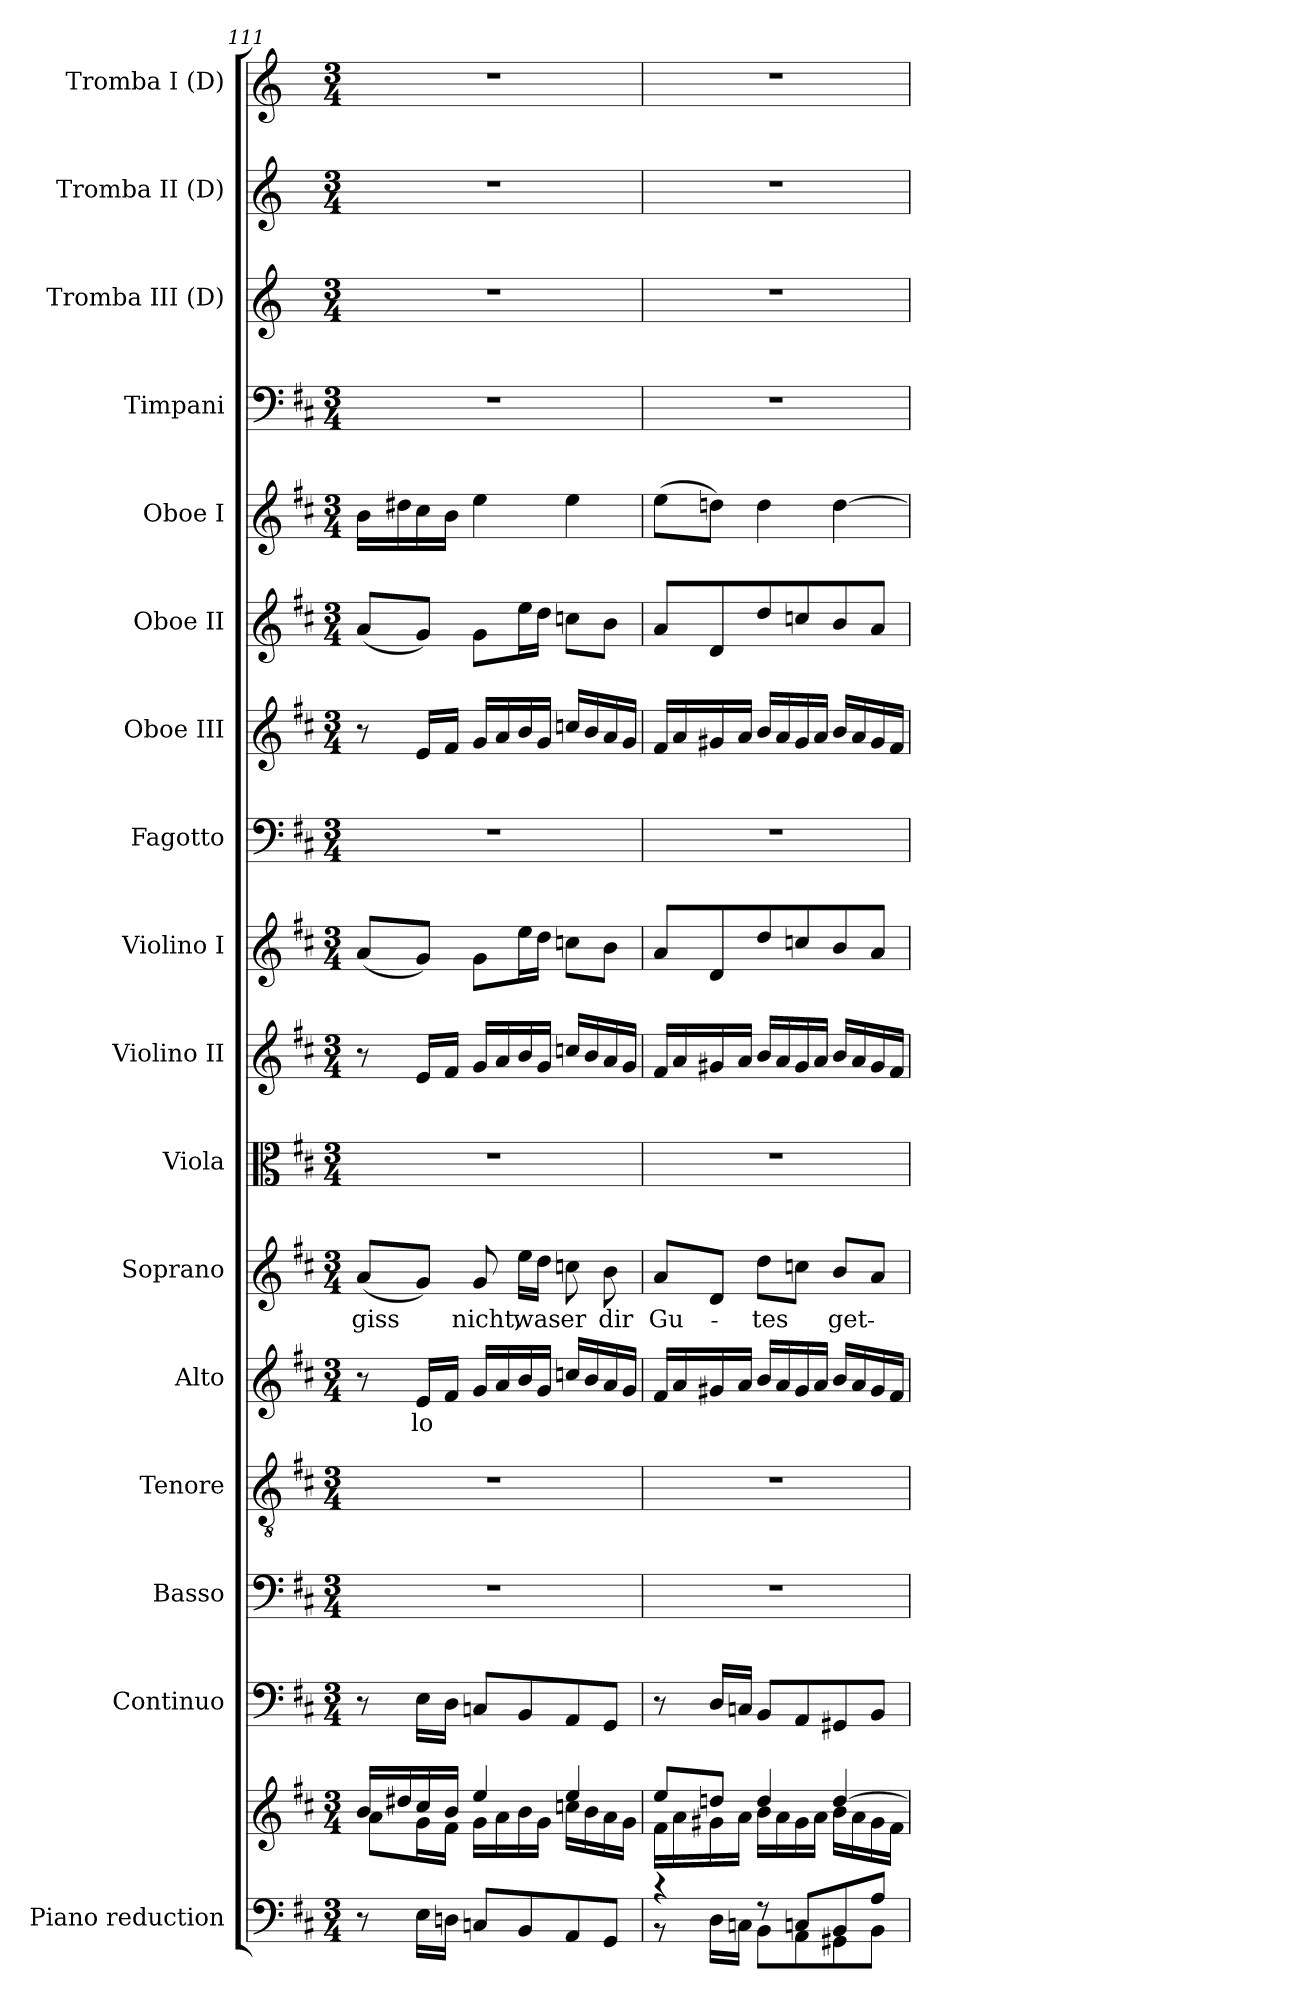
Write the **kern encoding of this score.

**kern	**kern	**kern	**kern	**kern	**kern	**text	**kern	**text	**kern	**kern	**kern	**kern	**kern	**kern	**kern	**kern	**kern	**kern	**kern
*part17	*part17	*part16	*part15	*part14	*part13	*part13	*part12	*part12	*part11	*part10	*part9	*part8	*part7	*part6	*part5	*part4	*part3	*part2	*part1
*staff18	*staff17	*staff16	*staff15	*staff14	*staff13	*staff13	*staff12	*staff12	*staff11	*staff10	*staff9	*staff8	*staff7	*staff6	*staff5	*staff4	*staff3	*staff2	*staff1
*I"Piano reduction	*	*I"Continuo	*I"Basso	*I"Tenore	*I"Alto	*	*I"Soprano	*	*I"Viola	*I"Violino II	*I"Violino I	*I"Fagotto	*I"Oboe III	*I"Oboe II	*I"Oboe I	*I"Timpani	*I"Tromba III (D)	*I"Tromba II (D)	*I"Tromba I (D)
*I'Pno	*	*	*	*	*	*	*	*	*	*	*	*	*I'Ob	*I'Ob	*I'Ob	*I'Timp	*	*	*
*clefF4	*clefG2	*clefF4	*clefF4	*clefGv2	*clefG2	*	*clefG2	*	*clefC3	*clefG2	*clefG2	*clefF4	*clefG2	*clefG2	*clefG2	*clefF4	*clefG2	*clefG2	*clefG2
*	*	*	*	*	*	*	*	*	*	*	*	*	*	*	*	*	*ITrd-1c-2	*ITrd-1c-2	*ITrd-1c-2
*k[f#c#]	*k[f#c#]	*k[f#c#]	*k[f#c#]	*k[f#c#]	*k[f#c#]	*	*k[f#c#]	*	*k[f#c#]	*k[f#c#]	*k[f#c#]	*k[f#c#]	*k[f#c#]	*k[f#c#]	*k[f#c#]	*k[f#c#]	*k[f#c#]	*k[f#c#]	*k[f#c#]
*M3/4	*M3/4	*M3/4	*M3/4	*M3/4	*M3/4	*	*M3/4	*	*M3/4	*M3/4	*M3/4	*M3/4	*M3/4	*M3/4	*M3/4	*M3/4	*M3/4	*M3/4	*M3/4
=111	=111	=111	=111	=111	=111	=111	=111	=111	=111	=111	=111	=111	=111	=111	=111	=111	=111	=111	=111
*	*^	*	*	*	*	*	*	*	*	*	*	*	*	*	*	*	*	*	*
!	!	!	!	!	!	!	!	!	!LO:LY:b	!	!	!	!	!	!	!	!	!	!	!
8r	16b/LL	8a\L	8r	2.r	2.r	8r	.	(8a/L	giss	2.r	8r	(8a/L	2.r	8r	(8a/L	16b\LL	2.r	2.r	2.r	2.r
.	16dd#X/	.	.	.	.	.	.	.	.	.	.	.	.	.	.	16dd#X\	.	.	.	.
!	!	!	!	!	!	!	!LO:LY:b	!	!	!	!	!	!	!	!	!	!	!	!	!
16E\LL	16cc#/	16g\L	16E\LL	.	.	16e/LL	lo	8g/J)	.	.	16e/LL	8g/J)	.	16e/LL	8g/J)	16cc#\	.	.	.	.
16Dn\JJ	16b/JJ	16f#\JJ	16D\JJ	.	.	16f#/JJ	.	.	.	.	16f#/JJ	.	.	16f#/JJ	.	16b\JJ	.	.	.	.
!	!	!	!	!	!	!	!	!	!LO:LY:b	!	!	!	!	!	!	!	!	!	!	!
8Cn/L	4ee/	16g\LL	8Cn/L	.	.	16g/LL	.	8g/	nicht,	.	16g/LL	8g\L	.	16g/LL	8g\L	4ee\	.	.	.	.
.	.	16a\	.	.	.	16a/	.	.	.	.	16a/	.	.	16a/	.	.	.	.	.	.
!	!	!	!	!	!	!	!	!	!LO:LY:b	!	!	!	!	!	!	!	!	!	!	!
8BB/	.	16b\	8BB/	.	.	16b/	.	16ee\LL	was	.	16b/	16ee\L	.	16b/	16ee\L	.	.	.	.	.
.	.	16g\JJ	.	.	.	16g/JJ	.	16dd\JJ	.	.	16g/JJ	16dd\JJ	.	16g/JJ	16dd\JJ	.	.	.	.	.
!	!	!	!	!	!	!	!	!	!LO:LY:b	!	!	!	!	!	!	!	!	!	!	!
8AA/	4ee/	16ccn\LL	8AA/	.	.	16ccn/LL	.	8ccn\	er	.	16ccn/LL	8ccn\L	.	16ccn/LL	8ccn\L	4ee\	.	.	.	.
.	.	16b\	.	.	.	16b/	.	.	.	.	16b/	.	.	16b/	.	.	.	.	.	.
!	!	!	!	!	!	!	!	!	!LO:LY:b	!	!	!	!	!	!	!	!	!	!	!
8GG/J	.	16a\	8GG/J	.	.	16a/	.	8b\	dir	.	16a/	8b\J	.	16a/	8b\J	.	.	.	.	.
.	.	16g\JJ	.	.	.	16g/JJ	.	.	.	.	16g/JJ	.	.	16g/JJ	.	.	.	.	.	.
=112	=112	=112	=112	=112	=112	=112	=112	=112	=112	=112	=112	=112	=112	=112	=112	=112	=112	=112	=112	=112
*^	*	*	*	*	*	*	*	*	*	*	*	*	*	*	*	*	*	*	*	*
!	!	!	!	!	!	!	!	!	!	!LO:LY:b	!	!	!	!	!	!	!	!	!	!	!
4r	8r	8ee/L	16f#\LL	8r	2.r	2.r	16f#/LL	.	8a/L	Gu-	2.r	16f#/LL	8a/L	2.r	16f#/LL	8a/L	(8ee\L	2.r	2.r	2.r	2.r
.	.	.	16a\	.	.	.	16a/	.	.	.	.	16a/	.	.	16a/	.	.	.	.	.	.
.	16D\LL	8ddn/J	16g#X\	16D/LL	.	.	16g#X/	.	8d/J	.	.	16g#X/	8d/	.	16g#X/	8d/	8ddn\J)	.	.	.	.
.	16Cn\JJ	.	16a\JJ	16Cn/JJ	.	.	16a/JJ	.	.	.	.	16a/JJ	.	.	16a/JJ	.	.	.	.	.	.
!	!	!	!	!	!	!	!	!	!	!LO:LY:b	!	!	!	!	!	!	!	!	!	!	!
8r	8BB\L	4dd/	16b\LL	8BB/L	.	.	16b/LL	.	8dd\L	-tes	.	16b/LL	8dd/	.	16b/LL	8dd/	4dd\	.	.	.	.
.	.	.	16a\	.	.	.	16a/	.	.	.	.	16a/	.	.	16a/	.	.	.	.	.	.
8Cn/L	8AA\	.	16g#\	8AA/	.	.	16g#/	.	8ccn\J	.	.	16g#/	8ccn/	.	16g#/	8ccn/	.	.	.	.	.
.	.	.	16a\JJ	.	.	.	16a/JJ	.	.	.	.	16a/JJ	.	.	16a/JJ	.	.	.	.	.	.
!	!	!	!	!	!	!	!	!	!	!LO:LY:b	!	!	!	!	!	!	!	!	!	!	!
8BB/	8GG#X\	[4dd/	16b\LL	8GG#X/	.	.	16b/LL	.	8b/L	get-	.	16b/LL	8b/	.	16b/LL	8b/	[4dd\	.	.	.	.
.	.	.	16a\	.	.	.	16a/	.	.	.	.	16a/	.	.	16a/	.	.	.	.	.	.
8A/J	8BB\J	.	16g#\	8BB/J	.	.	16g#/	.	8a/J	.	.	16g#/	8a/J	.	16g#/	8a/J	.	.	.	.	.
.	.	.	16f#\JJ	.	.	.	16f#/JJ	.	.	.	.	16f#/JJ	.	.	16f#/JJ	.	.	.	.	.	.
*v	*v	*	*	*	*	*	*	*	*	*	*	*	*	*	*	*	*	*	*	*	*
*	*v	*v	*	*	*	*	*	*	*	*	*	*	*	*	*	*	*	*	*	*
=	=	=	=	=	=	=	=	=	=	=	=	=	=	=	=	=	=	=	=
*-	*-	*-	*-	*-	*-	*-	*-	*-	*-	*-	*-	*-	*-	*-	*-	*-	*-	*-	*-
